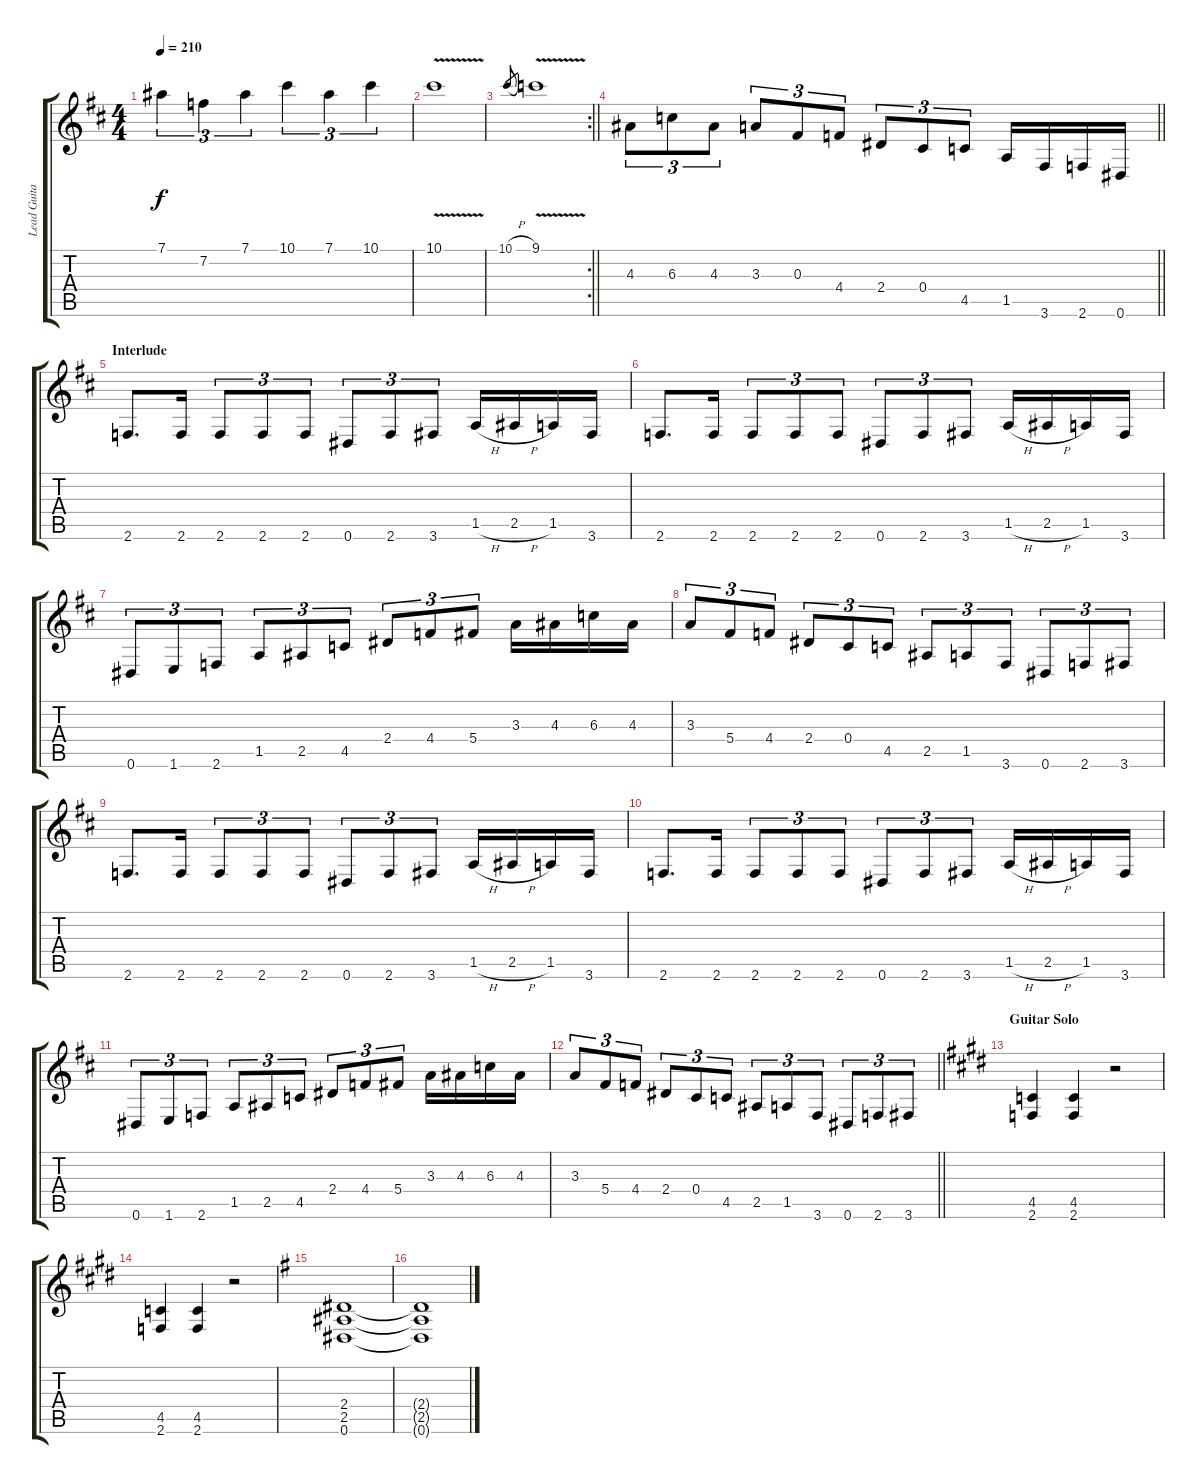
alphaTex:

\track ("Lead Guitar II (Malmsteen)" "Lead Guita") {instrument distortionguitar}
\staff {score tabs}
\tuning (Eb4 Bb3 Gb3 Db3 Ab2 Eb2) {hide}
\ts (4 4)
\tempo 210
\clef g2
\ks d
7.1.4{tu (3 2) dy f} 7.2.4{tu (3 2)} 7.1.4{tu (3 2)} 10.1.4{tu (3 2)} 7.1.4{tu (3 2)} 10.1.4{tu (3 2)} |
10.1{v}.1 |
\rc 2
\barLineRight lightlight
10.1{h}.8{gr} 9.1{v}.1 |
\barLineRight lightlight
4.3.8{tu (3 2)} 6.3.8{tu (3 2)} 4.3.8{tu (3 2)} 3.3.8{tu (3 2)} 0.3.8{tu (3 2)} 4.4.8{tu (3 2)} 2.4.8{tu (3 2)} 0.4.8{tu (3 2)} 4.5.8{tu (3 2)} 1.5.16 3.6.16 2.6.16 0.6.16 |
\section ("" "Interlude")
2.6.8{d} 2.6.16 2.6.8{tu (3 2)} 2.6.8{tu (3 2)} 2.6.8{tu (3 2)} 0.6.8{tu (3 2)} 2.6.8{tu (3 2)} 3.6.8{tu (3 2)} 1.5{h}.16 2.5{h}.16 1.5.16 3.6.16 |
2.6.8{d} 2.6.16 2.6.8{tu (3 2)} 2.6.8{tu (3 2)} 2.6.8{tu (3 2)} 0.6.8{tu (3 2)} 2.6.8{tu (3 2)} 3.6.8{tu (3 2)} 1.5{h}.16 2.5{h}.16 1.5.16 3.6.16 |
0.6.8{tu (3 2)} 1.6.8{tu (3 2)} 2.6.8{tu (3 2)} 1.5.8{tu (3 2)} 2.5.8{tu (3 2)} 4.5.8{tu (3 2)} 2.4.8{tu (3 2)} 4.4.8{tu (3 2)} 5.4.8{tu (3 2)} 3.3.16 4.3.16 6.3.16 4.3.16 |
3.3.8{tu (3 2)} 5.4.8{tu (3 2)} 4.4.8{tu (3 2)} 2.4.8{tu (3 2)} 0.4.8{tu (3 2)} 4.5.8{tu (3 2)} 2.5.8{tu (3 2)} 1.5.8{tu (3 2)} 3.6.8{tu (3 2)} 0.6.8{tu (3 2)} 2.6.8{tu (3 2)} 3.6.8{tu (3 2)} |
2.6.8{d} 2.6.16 2.6.8{tu (3 2)} 2.6.8{tu (3 2)} 2.6.8{tu (3 2)} 0.6.8{tu (3 2)} 2.6.8{tu (3 2)} 3.6.8{tu (3 2)} 1.5{h}.16 2.5{h}.16 1.5.16 3.6.16 |
2.6.8{d} 2.6.16 2.6.8{tu (3 2)} 2.6.8{tu (3 2)} 2.6.8{tu (3 2)} 0.6.8{tu (3 2)} 2.6.8{tu (3 2)} 3.6.8{tu (3 2)} 1.5{h}.16 2.5{h}.16 1.5.16 3.6.16 |
0.6.8{tu (3 2)} 1.6.8{tu (3 2)} 2.6.8{tu (3 2)} 1.5.8{tu (3 2)} 2.5.8{tu (3 2)} 4.5.8{tu (3 2)} 2.4.8{tu (3 2)} 4.4.8{tu (3 2)} 5.4.8{tu (3 2)} 3.3.16 4.3.16 6.3.16 4.3.16 |
\barLineRight lightlight
3.3.8{tu (3 2)} 5.4.8{tu (3 2)} 4.4.8{tu (3 2)} 2.4.8{tu (3 2)} 0.4.8{tu (3 2)} 4.5.8{tu (3 2)} 2.5.8{tu (3 2)} 1.5.8{tu (3 2)} 3.6.8{tu (3 2)} 0.6.8{tu (3 2)} 2.6.8{tu (3 2)} 3.6.8{tu (3 2)} |
\section ("" "Guitar Solo")
\ks e
(4.5 2.6).4 (4.5 2.6).4 r.2 |
(4.5 2.6).4 (4.5 2.6).4 r.2 |
\ks g
(2.4 2.5 0.6).1 |
(2.4{t} 2.5{t} 0.6{t}).1
